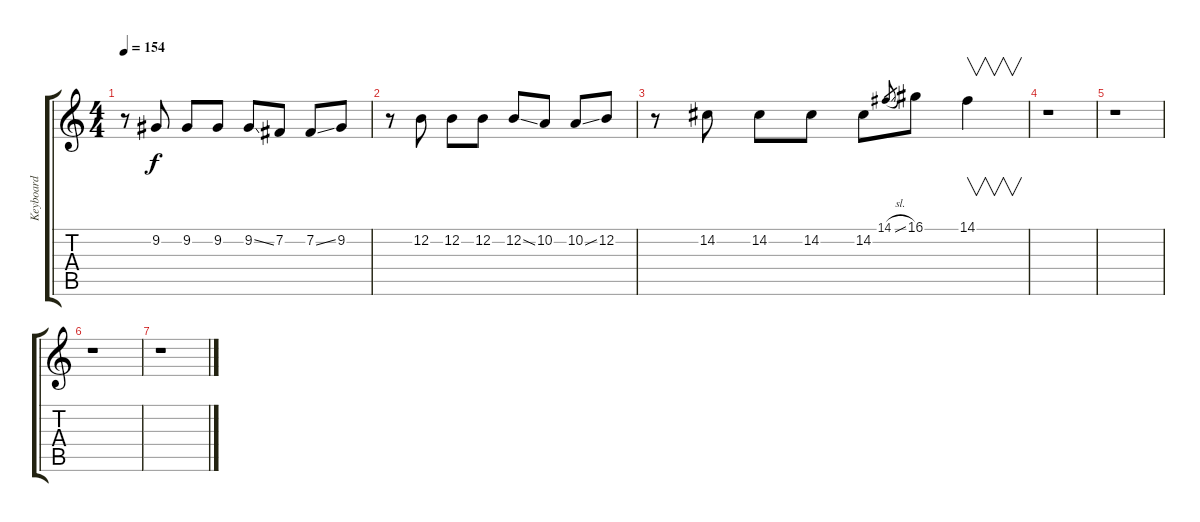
\track ("Keyboard" "Keyboard") {instrument pad4choir}
\staff {score tabs}
\tuning (E4 B3 G3 D3 A2 E2) {hide}
\ts (4 4)
\tempo 154
\clef g2
\ks c
r.8{dy f} 9.2.8 9.2.8 9.2.8 9.2{ss}.8 7.2.8 7.2{ss}.8 9.2.8 |
r.8 12.2.8 12.2.8 12.2.8 12.2{ss}.8 10.2.8 10.2{ss}.8 12.2.8 |
r.8 14.2.8 14.2.8 14.2.8 14.2.8 14.1{sl}.8{gr} 16.1.8 14.1.4{v} |
r.1 |
r.1 |
r.1 |
r.1
